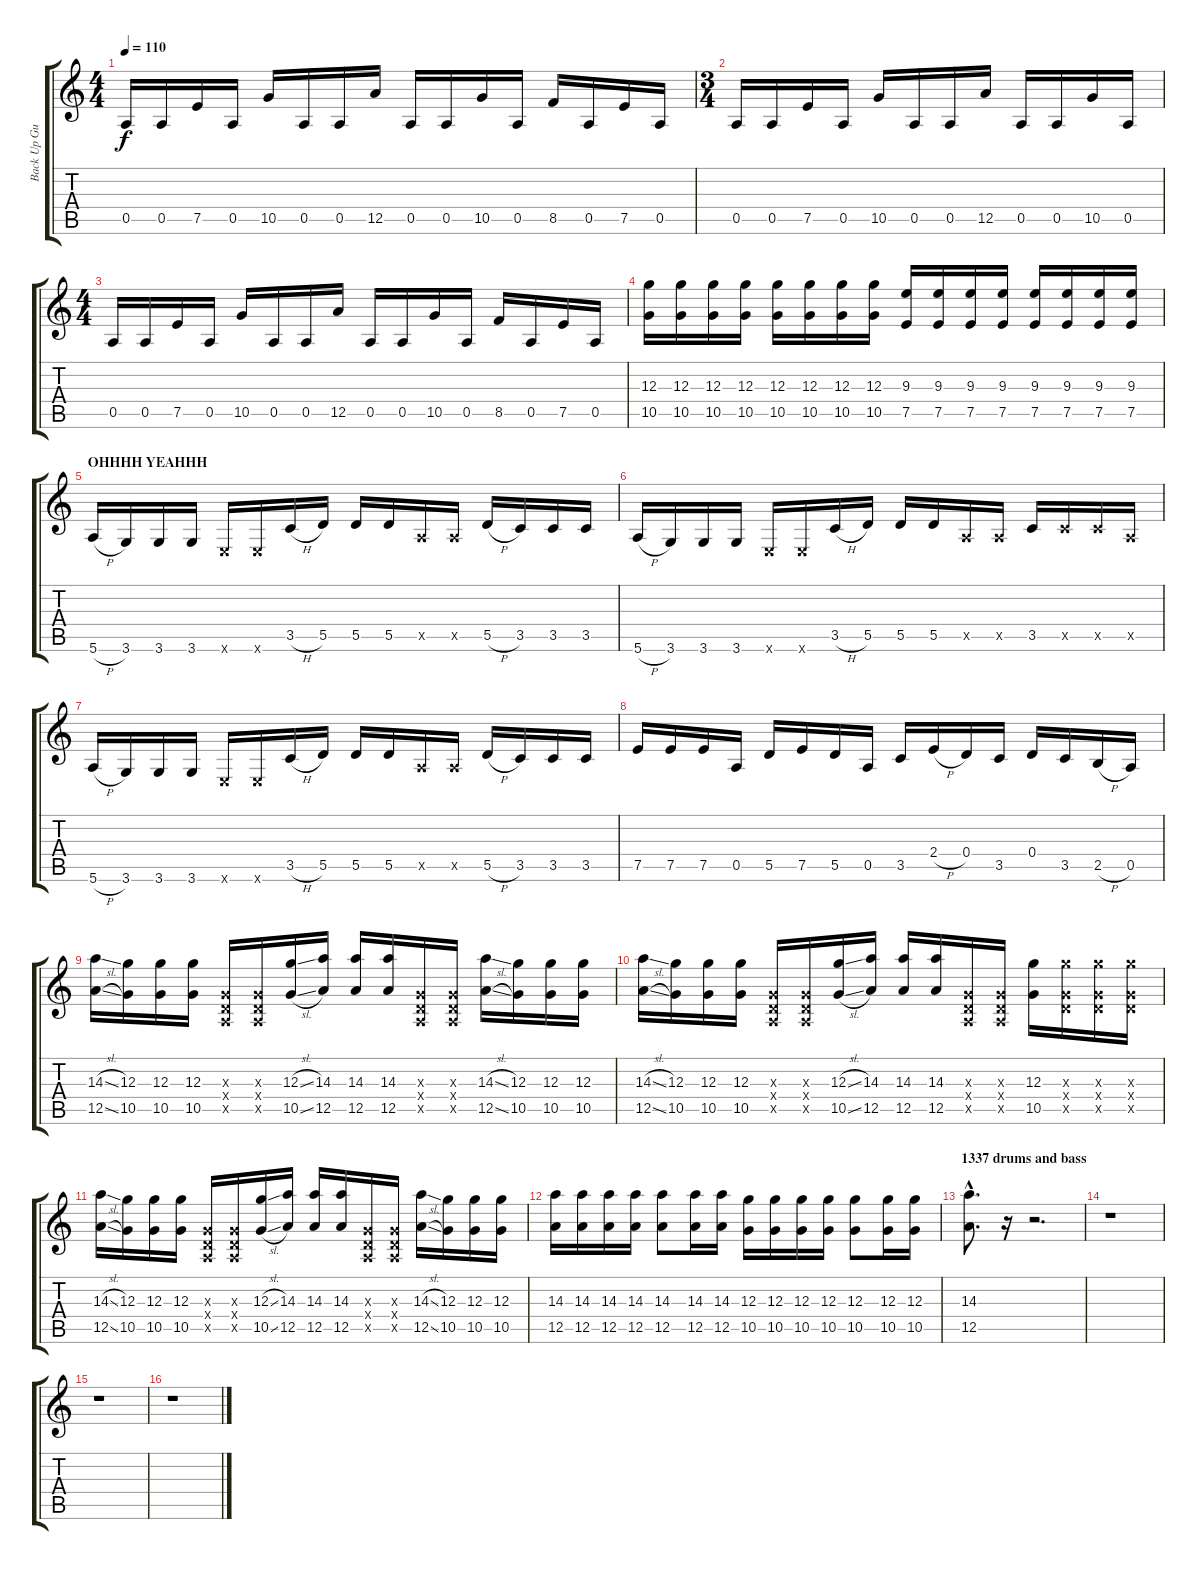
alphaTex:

\track ("Back Up Guitar" "Back Up Gu") {instrument overdrivenguitar}
\staff {score tabs}
\tuning (E4 B3 G3 D3 A2 E2) {hide}
\ts (4 4)
\tempo 110
\clef g2
\ks c
0.5.16{dy f} 0.5.16 7.5.16 0.5.16 10.5.16 0.5.16 0.5.16 12.5.16 0.5.16 0.5.16 10.5.16 0.5.16 8.5.16 0.5.16 7.5.16 0.5.16 |
\ts (3 4)
0.5.16 0.5.16 7.5.16 0.5.16 10.5.16 0.5.16 0.5.16 12.5.16 0.5.16 0.5.16 10.5.16 0.5.16 |
\ts (4 4)
0.5.16 0.5.16 7.5.16 0.5.16 10.5.16 0.5.16 0.5.16 12.5.16 0.5.16 0.5.16 10.5.16 0.5.16 8.5.16 0.5.16 7.5.16 0.5.16 |
(12.3 10.5).16 (12.3 10.5).16 (12.3 10.5).16 (12.3 10.5).16 (12.3 10.5).16 (12.3 10.5).16 (12.3 10.5).16 (12.3 10.5).16 (9.3 7.5).16 (9.3 7.5).16 (9.3 7.5).16 (9.3 7.5).16 (9.3 7.5).16 (9.3 7.5).16 (9.3 7.5).16 (9.3 7.5).16 |
\section ("" "OHHHH YEAHHH")
5.6{h}.16 3.6.16 3.6.16 3.6.16 0.6{x}.16 0.6{x}.16 3.5{h}.16 5.5.16 5.5.16 5.5.16 0.5{x}.16 0.5{x}.16 5.5{h}.16 3.5.16 3.5.16 3.5.16 |
5.6{h}.16 3.6.16 3.6.16 3.6.16 0.6{x}.16 0.6{x}.16 3.5{h}.16 5.5.16 5.5.16 5.5.16 0.5{x}.16 0.5{x}.16 3.5.16 3.5{x}.16 3.5{x}.16 0.5{x}.16 |
5.6{h}.16 3.6.16 3.6.16 3.6.16 0.6{x}.16 0.6{x}.16 3.5{h}.16 5.5.16 5.5.16 5.5.16 0.5{x}.16 0.5{x}.16 5.5{h}.16 3.5.16 3.5.16 3.5.16 |
7.5.16 7.5.16 7.5.16 0.5.16 5.5.16 7.5.16 5.5.16 0.5.16 3.5.16 2.4{h}.16 0.4.16 3.5.16 0.4.16 3.5.16 2.5{h}.16 0.5.16 |
(14.3{sl} 12.5{sl}).16 (12.3 10.5).16 (12.3 10.5).16 (12.3 10.5).16 (0.3{x} 0.4{x} 0.5{x}).16 (0.3{x} 0.4{x} 0.5{x}).16 (12.3{sl} 10.5{sl}).16 (14.3 12.5).16 (14.3 12.5).16 (14.3 12.5).16 (0.3{x} 0.4{x} 0.5{x}).16 (0.3{x} 0.4{x} 0.5{x}).16 (14.3{sl} 12.5{sl}).16 (12.3 10.5).16 (12.3 10.5).16 (12.3 10.5).16 |
(14.3{sl} 12.5{sl}).16 (12.3 10.5).16 (12.3 10.5).16 (12.3 10.5).16 (0.3{x} 0.4{x} 0.5{x}).16 (0.3{x} 0.4{x} 0.5{x}).16 (12.3{sl} 10.5{sl}).16 (14.3 12.5).16 (14.3 12.5).16 (14.3 12.5).16 (0.3{x} 0.4{x} 0.5{x}).16 (0.3{x} 0.4{x} 0.5{x}).16 (12.3 10.5).16 (12.3{x} 0.4{x} 10.5{x}).16 (12.3{x} 0.4{x} 10.5{x}).16 (12.3{x} 0.4{x} 10.5{x}).16 |
(14.3{sl} 12.5{sl}).16 (12.3 10.5).16 (12.3 10.5).16 (12.3 10.5).16 (0.3{x} 0.4{x} 0.5{x}).16 (0.3{x} 0.4{x} 0.5{x}).16 (12.3{sl} 10.5{sl}).16 (14.3 12.5).16 (14.3 12.5).16 (14.3 12.5).16 (0.3{x} 0.4{x} 0.5{x}).16 (0.3{x} 0.4{x} 0.5{x}).16 (14.3{sl} 12.5{sl}).16 (12.3 10.5).16 (12.3 10.5).16 (12.3 10.5).16 |
(14.3 12.5).16 (14.3 12.5).16 (14.3 12.5).16 (14.3 12.5).16 (14.3 12.5).8 (14.3 12.5).16 (14.3 12.5).16 (12.3 10.5).16 (12.3 10.5).16 (12.3 10.5).16 (12.3 10.5).16 (12.3 10.5).8 (12.3 10.5).16 (12.3 10.5).16 |
\section ("" "1337 drums and bass")
(14.3{hac} 12.5{hac}).8{d} r.16 r.2{d} |
r.1 |
r.1 |
r.1
